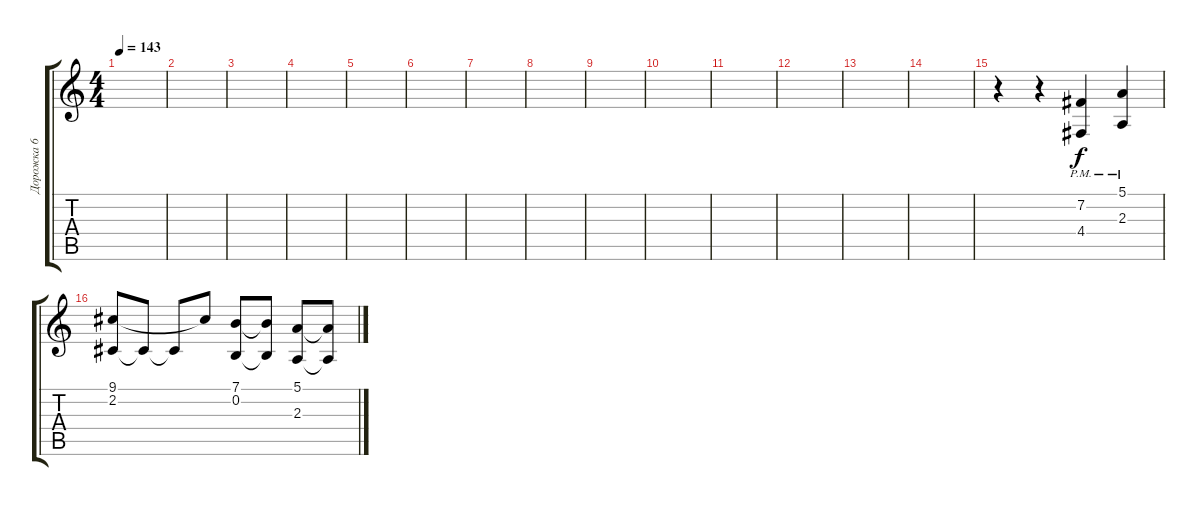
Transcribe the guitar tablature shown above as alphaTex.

\track ("Дорожка 6" "Дорожка 6") {instrument trumpet}
\staff {score tabs}
\tuning (E4 B3 G3 D3 A2 E2) {hide}
\ts (4 4)
\tempo 143
\clef g2
\ks c
|
|
|
|
|
|
|
|
|
|
|
|
|
|
r.4 r.4 (7.2 4.4{pm}).4 (5.1 2.3{pm}).4 |
(9.1 2.2).8 2.2{t}.8 2.2{t}.8 9.1{t}.8 (7.1 0.2).8 (7.1{t} 0.2{t}).8 (5.1 2.3).8 (5.1{t} 2.3{t}).8
